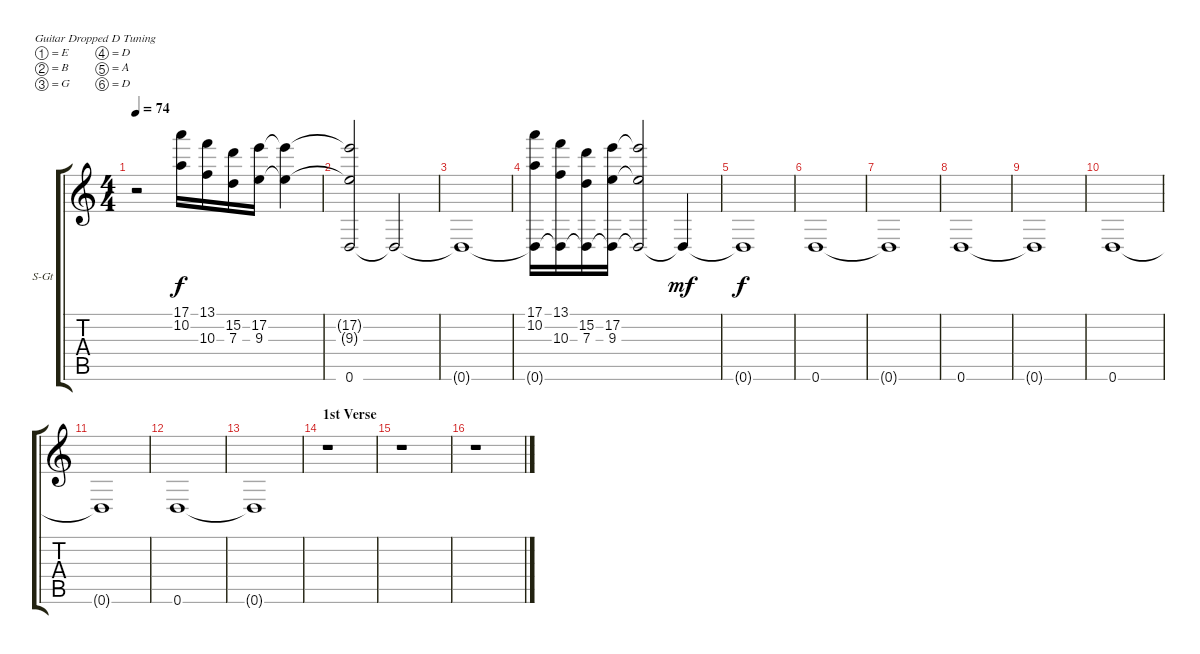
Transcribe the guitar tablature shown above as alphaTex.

\bracketExtendMode groupsimilarinstruments
\firstSystemTrackNameOrientation horizontal
\otherSystemsTrackNameOrientation horizontal
\track ("Strings" "S-Gt") {instrument stringensemble1}
\staff {score tabs}
\tuning (E4 B3 G3 D3 A2 D2)
\displaytranspose 12
\ts (4 4)
\tempo 74
\clef g2
\ks c
r.2{dy f instrument stringensemble1} (17.1 10.2).16 (13.1 10.3).16 (15.2 7.3).16 (17.2 9.3).16 (17.2{t} 9.3{t}).4 |
(17.2{t} 9.3{t} 0.6).2 0.6{t}.2 |
0.6{t}.1 |
(17.1 10.2 0.6{t}).16 (13.1 10.3 0.6{t}).16 (15.2 7.3 0.6{t}).16 (17.2 9.3 0.6{t}).16 (17.2{t} 9.3{t} 0.6{t}).2 0.6{t}.4{dy mf} |
0.6{t}.1{dy f} |
0.6.1 |
0.6{t}.1 |
0.6.1 |
0.6{t}.1 |
0.6.1 |
0.6{t}.1 |
0.6.1 |
0.6{t}.1 |
\section ("" "1st Verse")
r.1 |
r.1 |
r.1
